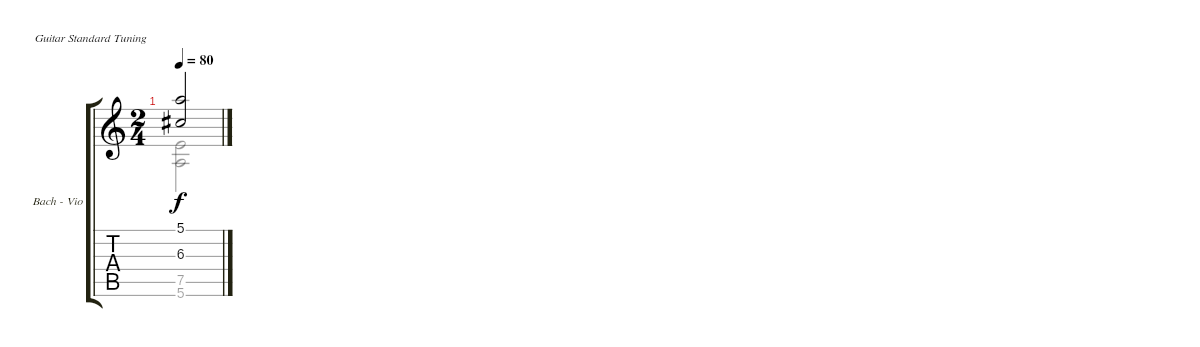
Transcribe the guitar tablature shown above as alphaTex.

\bracketExtendMode groupsimilarinstruments
\firstSystemTrackNameOrientation horizontal
\otherSystemsTrackNameOrientation horizontal
\track ("Bach - Violin Sonata No. 2 BWV 1003 - Fugue" "Bach - Vio") {instrument acousticguitarnylon}
\staff {score tabs}
\tuning (E4 B3 G3 D3 A2 E2)
\voice
\ts (2 4)
\tempo 80
\clef g2
\ks c
(5.1 6.3).2{dy f}
\voice
\clef g2
\ottava regular
\simile none
\ks c
(7.5 5.6).2{dy f}
